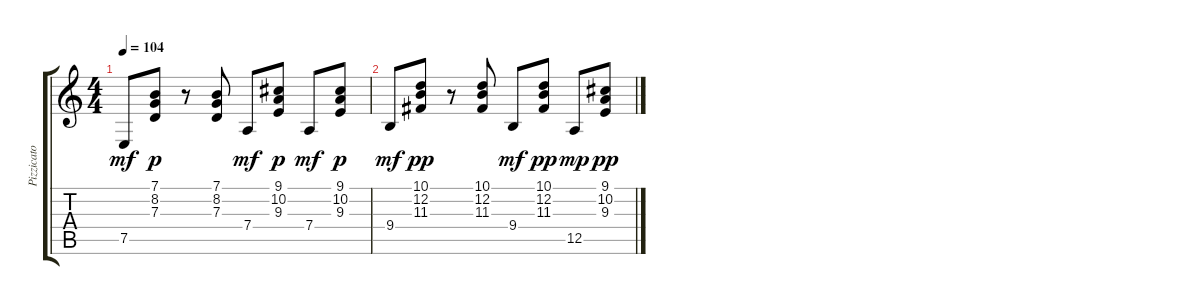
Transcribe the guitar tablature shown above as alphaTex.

\track ("Pizzicato Strings" "Pizzicato ") {instrument pizzicatostrings}
\staff {score tabs}
\tuning (E4 B3 G3 D3 A2 E2) {hide}
\ts (4 4)
\tempo 104
\clef g2
\ks c
7.5.8{dy mf} (7.1 8.2 7.3).8{dy p} r.8 (7.1 8.2 7.3).8 7.4.8{dy mf} (9.1 10.2 9.3).8{dy p} 7.4.8{dy mf} (9.1 10.2 9.3).8{dy p} |
9.4.8{dy mf} (10.1 12.2 11.3).8{dy pp} r.8 (10.1 12.2 11.3).8 9.4.8{dy mf} (10.1 12.2 11.3).8{dy pp} 12.5.8{dy mp} (9.1 10.2 9.3).8{dy pp}
